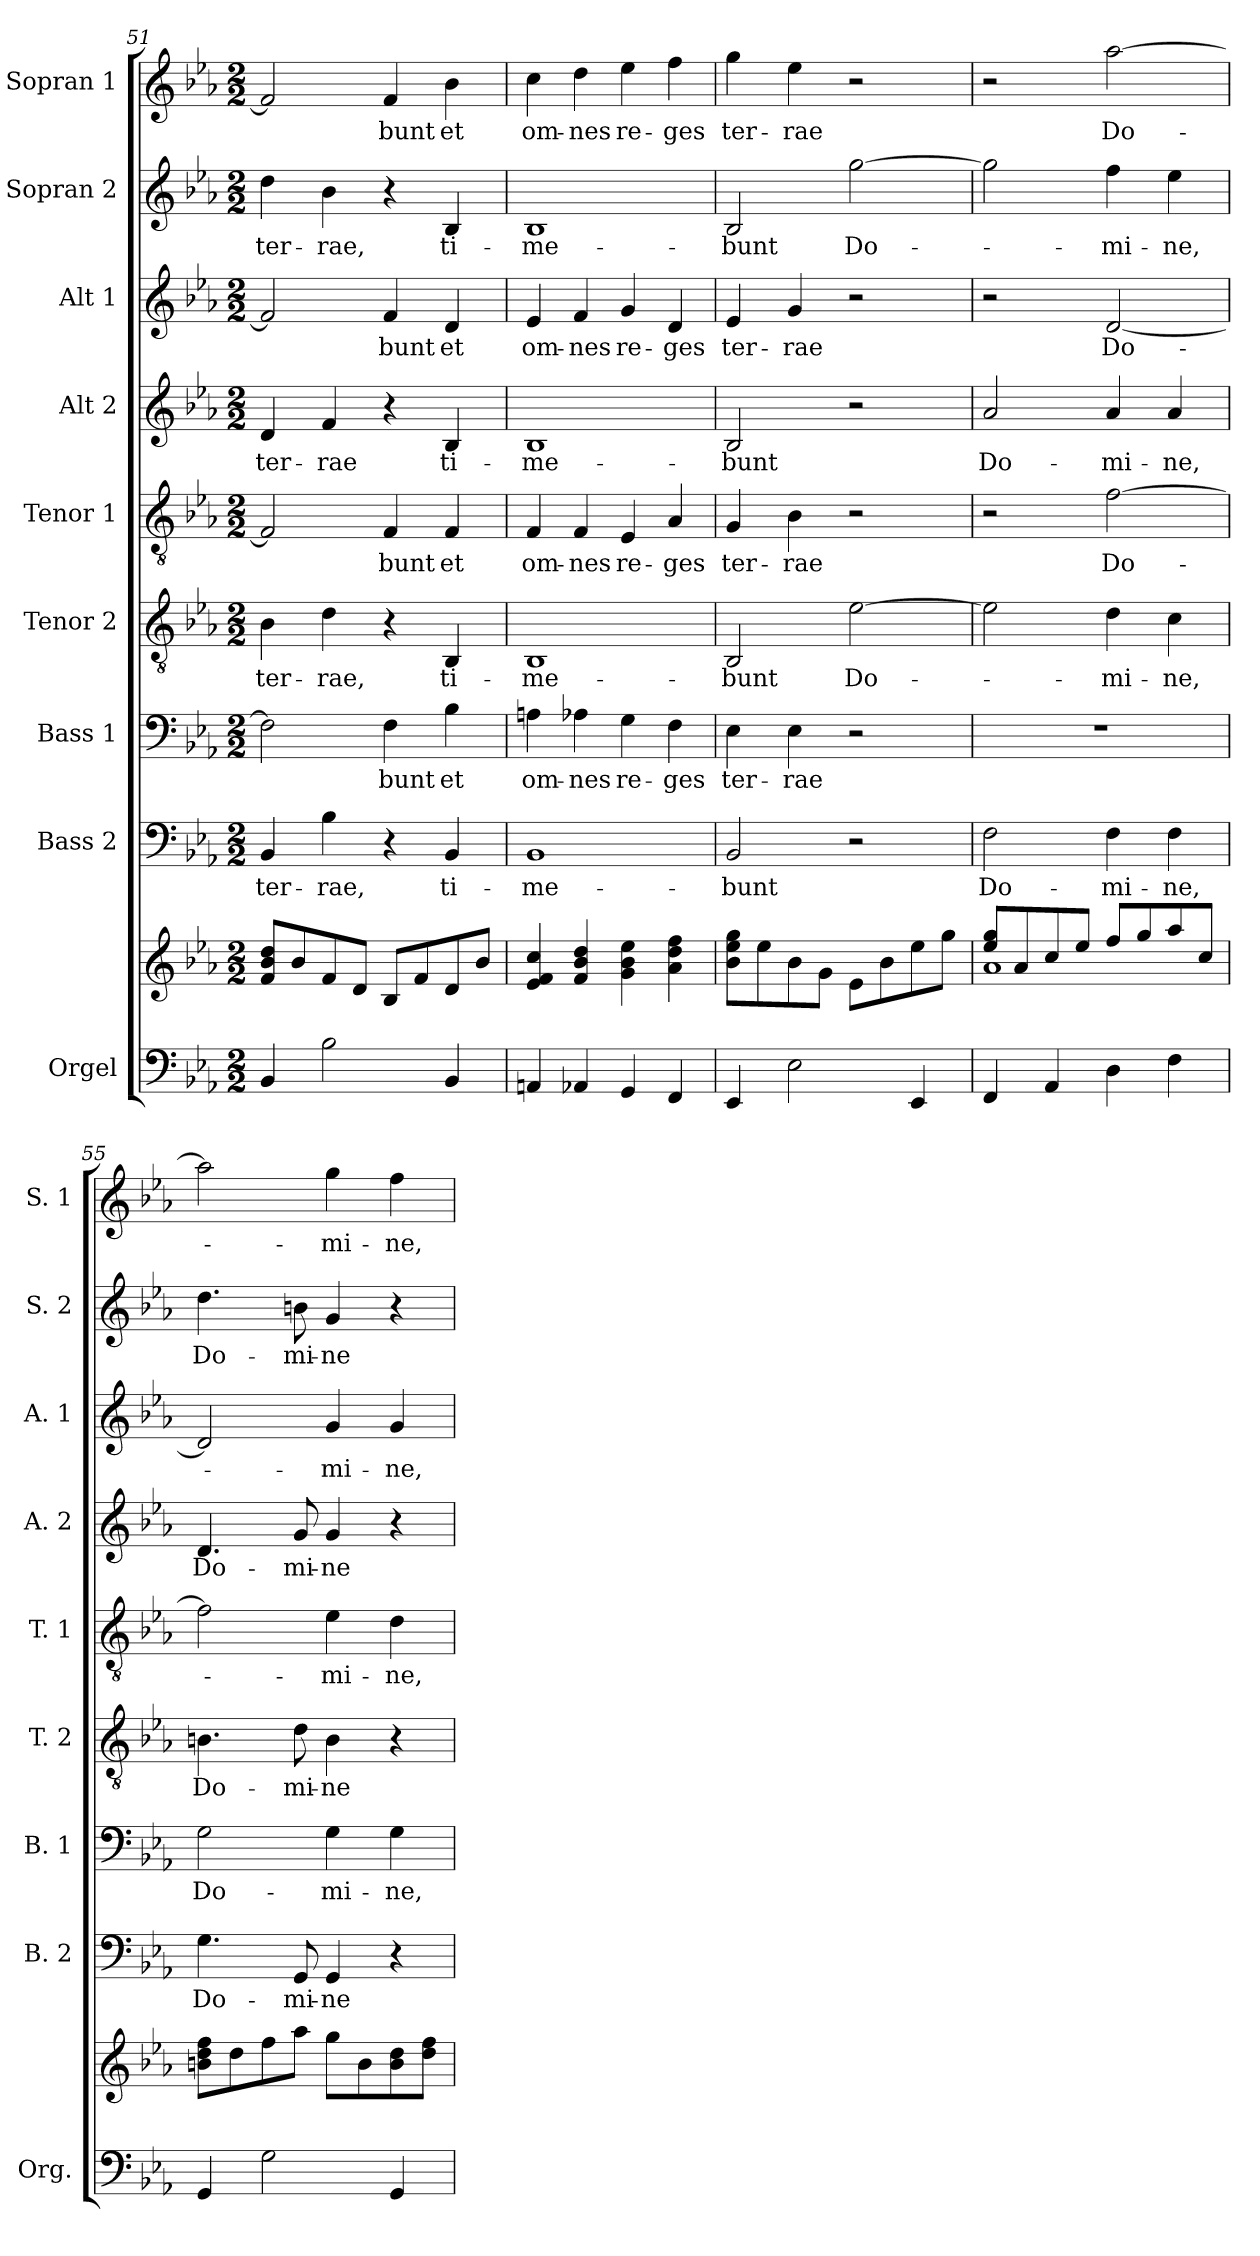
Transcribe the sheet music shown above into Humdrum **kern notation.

**kern	**kern	**kern	**text	**kern	**text	**kern	**text	**kern	**text	**kern	**text	**kern	**text	**kern	**text	**kern	**text
*part9	*part9	*part8	*part8	*part7	*part7	*part6	*part6	*part5	*part5	*part4	*part4	*part3	*part3	*part2	*part2	*part1	*part1
*staff10	*staff9	*staff8	*staff8	*staff7	*staff7	*staff6	*staff6	*staff5	*staff5	*staff4	*staff4	*staff3	*staff3	*staff2	*staff2	*staff1	*staff1
*I"Orgel	*	*I"Bass 2	*	*I"Bass 1	*	*I"Tenor 2	*	*I"Tenor 1	*	*I"Alt 2	*	*I"Alt 1	*	*I"Sopran 2	*	*I"Sopran 1	*
*I'Org.	*	*I'B. 2	*	*I'B. 1	*	*I'T. 2	*	*I'T. 1	*	*I'A. 2	*	*I'A. 1	*	*I'S. 2	*	*I'S. 1	*
*clefF4	*clefG2	*clefF4	*	*clefF4	*	*clefGv2	*	*clefGv2	*	*clefG2	*	*clefG2	*	*clefG2	*	*clefG2	*
*k[b-e-a-]	*k[b-e-a-]	*k[b-e-a-]	*	*k[b-e-a-]	*	*k[b-e-a-]	*	*k[b-e-a-]	*	*k[b-e-a-]	*	*k[b-e-a-]	*	*k[b-e-a-]	*	*k[b-e-a-]	*
*E-:	*E-:	*E-:	*	*E-:	*	*E-:	*	*E-:	*	*E-:	*	*E-:	*	*E-:	*	*E-:	*
*M2/2	*M2/2	*M2/2	*	*M2/2	*	*M2/2	*	*M2/2	*	*M2/2	*	*M2/2	*	*M2/2	*	*M2/2	*
=51	=51	=51	=51	=51	=51	=51	=51	=51	=51	=51	=51	=51	=51	=51	=51	=51	=51
!	!	!	!LO:LY:b	!	!	!	!LO:LY:b	!	!	!	!LO:LY:b	!	!	!	!LO:LY:b	!	!
4BB-/	8f/ 8b-/ 8dd/L	4BB-/	ter-	2F\]	.	4B-\	ter-	2F/]	.	4d/	ter-	2f/]	.	4dd\	ter-	2f/]	.
.	8b-/	.	.	.	.	.	.	.	.	.	.	.	.	.	.	.	.
!	!	!	!LO:LY:b	!	!	!	!LO:LY:b	!	!	!	!LO:LY:b	!	!	!	!LO:LY:b	!	!
2B-\	8f/	4B-\	-rae,	.	.	4d\	-rae,	.	.	4f/	-rae	.	.	4b-\	-rae,	.	.
.	8d/J	.	.	.	.	.	.	.	.	.	.	.	.	.	.	.	.
!	!	!	!	!	!LO:LY:b	!	!	!	!LO:LY:b	!	!	!	!LO:LY:b	!	!	!	!LO:LY:b
.	8B-/L	4r	.	4F\	-bunt	4r	.	4F/	-bunt	4r	.	4f/	-bunt	4r	.	4f/	-bunt
.	8f/	.	.	.	.	.	.	.	.	.	.	.	.	.	.	.	.
!	!	!	!LO:LY:b	!	!LO:LY:b	!	!LO:LY:b	!	!LO:LY:b	!	!LO:LY:b	!	!LO:LY:b	!	!LO:LY:b	!	!LO:LY:b
4BB-/	8d/	4BB-/	ti-	4B-\	et	4BB-/	ti-	4F/	et	4B-/	ti-	4d/	et	4B-/	ti-	4b-\	et
.	8b-/J	.	.	.	.	.	.	.	.	.	.	.	.	.	.	.	.
=52	=52	=52	=52	=52	=52	=52	=52	=52	=52	=52	=52	=52	=52	=52	=52	=52	=52
!	!	!	!LO:LY:b	!	!LO:LY:b	!	!LO:LY:b	!	!LO:LY:b	!	!LO:LY:b	!	!LO:LY:b	!	!LO:LY:b	!	!LO:LY:b
4AAn/	4e-/ 4f/ 4cc/	1BB-	-me-	4An\	om-	1BB-	-me-	4F/	om-	1B-	-me-	4e-/	om-	1B-	-me-	4cc\	om-
!	!	!	!	!	!LO:LY:b	!	!	!	!LO:LY:b	!	!	!	!LO:LY:b	!	!	!	!LO:LY:b
4AA-X/	4f/ 4b-/ 4dd/	.	.	4A-X\	-nes	.	.	4F/	-nes	.	.	4f/	-nes	.	.	4dd\	-nes
!	!	!	!	!	!LO:LY:b	!	!	!	!LO:LY:b	!	!	!	!LO:LY:b	!	!	!	!LO:LY:b
4GG/	4g\ 4b-\ 4ee-\	.	.	4G\	re-	.	.	4E-/	re-	.	.	4g/	re-	.	.	4ee-\	re-
!	!	!	!	!	!LO:LY:b	!	!	!	!LO:LY:b	!	!	!	!LO:LY:b	!	!	!	!LO:LY:b
4FF/	4a-\ 4dd\ 4ff\	.	.	4F\	-ges	.	.	4A-/	-ges	.	.	4d/	-ges	.	.	4ff\	-ges
=53	=53	=53	=53	=53	=53	=53	=53	=53	=53	=53	=53	=53	=53	=53	=53	=53	=53
!	!	!	!LO:LY:b	!	!LO:LY:b	!	!LO:LY:b	!	!LO:LY:b	!	!LO:LY:b	!	!LO:LY:b	!	!LO:LY:b	!	!LO:LY:b
4EE-/	8b-\ 8ee-\ 8gg\L	2BB-/	-bunt	4E-\	ter-	2BB-/	-bunt	4G/	ter-	2B-/	-bunt	4e-/	ter-	2B-/	-bunt	4gg\	ter-
.	8ee-\	.	.	.	.	.	.	.	.	.	.	.	.	.	.	.	.
!	!	!	!	!	!LO:LY:b	!	!	!	!LO:LY:b	!	!	!	!LO:LY:b	!	!	!	!LO:LY:b
2E-\	8b-\	.	.	4E-\	-rae	.	.	4B-\	-rae	.	.	4g/	-rae	.	.	4ee-\	-rae
.	8g\J	.	.	.	.	.	.	.	.	.	.	.	.	.	.	.	.
!	!	!	!	!	!	!	!LO:LY:b	!	!	!	!	!	!	!	!LO:LY:b	!	!
.	8e-\L	2r	.	2r	.	[2e-\	Do-	2r	.	2r	.	2r	.	[2gg\	Do-	2r	.
.	8b-\	.	.	.	.	.	.	.	.	.	.	.	.	.	.	.	.
4EE-/	8ee-\	.	.	.	.	.	.	.	.	.	.	.	.	.	.	.	.
.	8gg\J	.	.	.	.	.	.	.	.	.	.	.	.	.	.	.	.
=54	=54	=54	=54	=54	=54	=54	=54	=54	=54	=54	=54	=54	=54	=54	=54	=54	=54
*	*^	*	*	*	*	*	*	*	*	*	*	*	*	*	*	*	*
!	!	!	!	!LO:LY:b	!	!	!	!	!	!	!	!LO:LY:b	!	!	!	!	!	!
4FF/	8ee-/ 8gg/L	1a-	2F\	Do-	1r	.	2e-\]	.	2r	.	2a-/	Do-	2r	.	2gg\]	.	2r	.
.	8a-/	.	.	.	.	.	.	.	.	.	.	.	.	.	.	.	.	.
4AA-/	8cc/	.	.	.	.	.	.	.	.	.	.	.	.	.	.	.	.	.
.	8ee-/J	.	.	.	.	.	.	.	.	.	.	.	.	.	.	.	.	.
!	!	!	!	!LO:LY:b	!	!	!	!LO:LY:b	!	!LO:LY:b	!	!LO:LY:b	!	!LO:LY:b	!	!LO:LY:b	!	!LO:LY:b
4D\	8ff/L	.	4F\	-mi-	.	.	4d\	-mi-	[2f\	Do-	4a-/	-mi-	[2d/	Do-	4ff\	-mi-	[2aa-\	Do-
.	8gg/	.	.	.	.	.	.	.	.	.	.	.	.	.	.	.	.	.
!	!	!	!	!LO:LY:b	!	!	!	!LO:LY:b	!	!	!	!LO:LY:b	!	!	!	!LO:LY:b	!	!
4F\	8aa-/	.	4F\	-ne,	.	.	4c\	-ne,	.	.	4a-/	-ne,	.	.	4ee-\	-ne,	.	.
.	8cc/J	.	.	.	.	.	.	.	.	.	.	.	.	.	.	.	.	.
*	*v	*v	*	*	*	*	*	*	*	*	*	*	*	*	*	*	*	*
!!LO:LB:g=z
=55	=55	=55	=55	=55	=55	=55	=55	=55	=55	=55	=55	=55	=55	=55	=55	=55	=55
!	!	!	!LO:LY:b	!	!LO:LY:b	!	!LO:LY:b	!	!	!	!LO:LY:b	!	!	!	!LO:LY:b	!	!
4GG/	8bn\ 8dd\ 8ff\L	4.G\	Do-	2G\	Do-	4.Bn\	Do-	2f\]	.	4.d/	Do-	2d/]	.	4.dd\	Do-	2aa-\]	.
.	8dd\	.	.	.	.	.	.	.	.	.	.	.	.	.	.	.	.
2G\	8ff\	.	.	.	.	.	.	.	.	.	.	.	.	.	.	.	.
!	!	!	!LO:LY:b	!	!	!	!LO:LY:b	!	!	!	!LO:LY:b	!	!	!	!LO:LY:b	!	!
.	8aa-\J	8GG/	-mi-	.	.	8d\	-mi-	.	.	8g/	-mi-	.	.	8bn\	-mi-	.	.
!	!	!	!LO:LY:b	!	!LO:LY:b	!	!LO:LY:b	!	!LO:LY:b	!	!LO:LY:b	!	!LO:LY:b	!	!LO:LY:b	!	!LO:LY:b
.	8gg\L	4GG/	-ne	4G\	-mi-	4B\	-ne	4e-\	-mi-	4g/	-ne	4g/	-mi-	4g/	-ne	4gg\	-mi-
.	8b\	.	.	.	.	.	.	.	.	.	.	.	.	.	.	.	.
!	!	!	!	!	!LO:LY:b	!	!	!	!LO:LY:b	!	!	!	!LO:LY:b	!	!	!	!LO:LY:b
4GG/	8b\ 8dd\	4r	.	4G\	-ne,	4r	.	4d\	-ne,	4r	.	4g/	-ne,	4r	.	4ff\	-ne,
.	8dd\ 8ff\J	.	.	.	.	.	.	.	.	.	.	.	.	.	.	.	.
=	=	=	=	=	=	=	=	=	=	=	=	=	=	=	=	=	=
*-	*-	*-	*-	*-	*-	*-	*-	*-	*-	*-	*-	*-	*-	*-	*-	*-	*-
